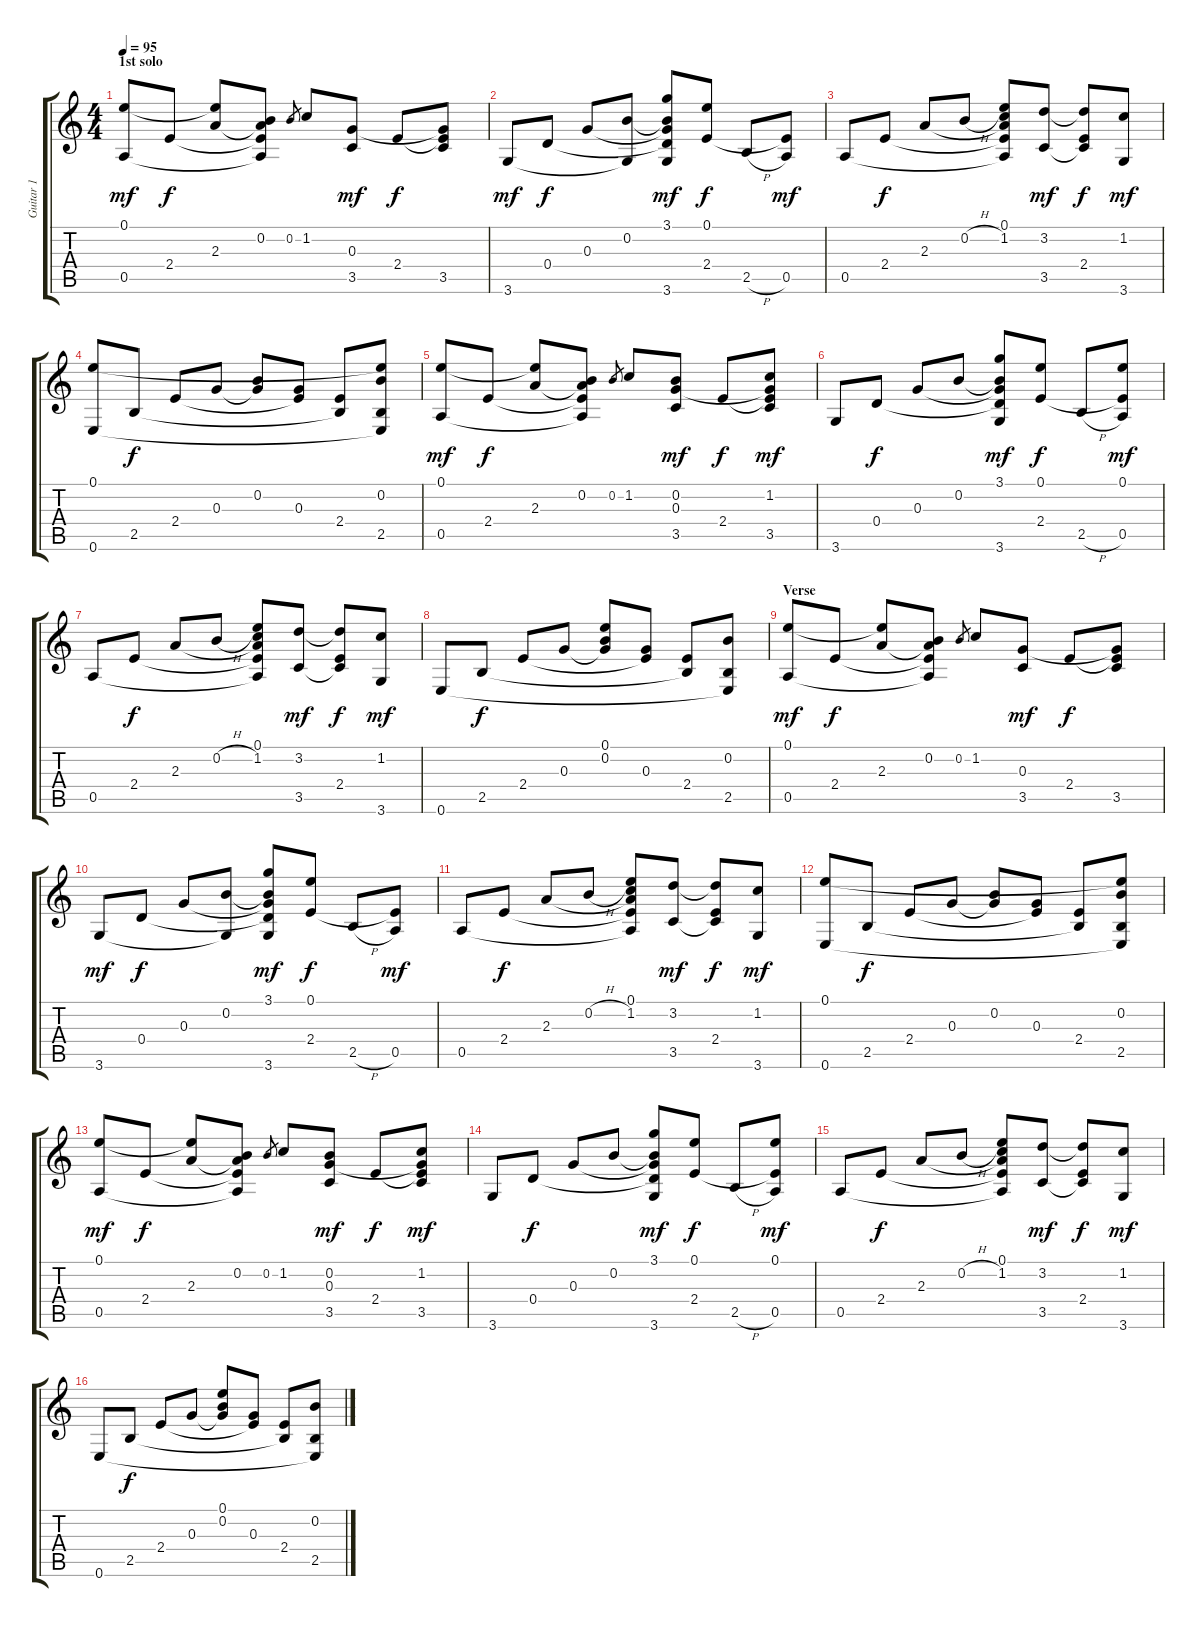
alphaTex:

\track ("Guitar 1" "Guitar 1") {instrument electricguitarclean}
\staff {score tabs}
\tuning (E4 B3 G3 D3 A2 E2) {hide}
\ts (4 4)
\section ("" "1st solo")
\tempo 95
\clef g2
\ks c
(0.1 0.5).8{dy mf instrument electricguitarclean} 2.4.8{dy f} (0.1{t} 2.3).8 (0.2 2.3{t} 2.4{t} 0.5{t}).8 0.2.8{gr} 1.2.8 (0.3 3.5).8{dy mf} 2.4.8{dy f} (0.3{t} 2.4{t} 3.5).8 |
3.6.8{dy mf} 0.4.8{dy f} 0.3.8 (0.2 3.6{t}).8 (3.1 0.2{t} 0.3{t} 0.4{t} 3.6).8{dy mf} (0.1 2.4).8{dy f} 2.5{h}.8 (2.4{t} 0.5).8{dy mf} |
0.5.8 2.4.8{dy f} 2.3.8 0.2{h}.8 (0.1 1.2 2.3{t} 2.4{t} 0.5{t}).8 (3.2 3.5).8{dy mf} (3.2{t} 2.4 3.5{t}).8{dy f} (1.2 3.6).8{dy mf} |
(0.1 0.6).8 2.5.8{dy f} 2.4.8 0.3.8 (0.2 0.3{t}).8 (0.3 2.4{t}).8 (2.4 2.5{t}).8 (0.1{t} 0.2 2.5 0.6{t}).8 |
(0.1 0.5).8{dy mf} 2.4.8{dy f} (0.1{t} 2.3).8 (0.2 2.3{t} 2.4{t} 0.5{t}).8 0.2.8{gr} 1.2.8 (0.2 0.3 3.5).8{dy mf} 2.4.8{dy f} (1.2 0.3{t} 2.4{t} 3.5).8{dy mf} |
3.6.8 0.4.8{dy f} 0.3.8 0.2.8 (3.1 0.2{t} 0.3{t} 0.4{t} 3.6).8{dy mf} (0.1 2.4).8{dy f} 2.5{h}.8 (0.1 2.4{t} 0.5).8{dy mf} |
0.5.8 2.4.8{dy f} 2.3.8 0.2{h}.8 (0.1 1.2 2.3{t} 2.4{t} 0.5{t}).8 (3.2 3.5).8{dy mf} (3.2{t} 2.4 3.5{t}).8{dy f} (1.2 3.6).8{dy mf} |
0.6.8 2.5.8{dy f} 2.4.8 0.3.8 (0.1 0.2 0.3{t}).8 (0.3 2.4{t}).8 (2.4 2.5{t}).8 (0.2 2.5 0.6{t}).8 |
\section ("" "Verse")
(0.1 0.5).8{dy mf instrument electricguitarjazz} 2.4.8{dy f} (0.1{t} 2.3).8 (0.2 2.3{t} 2.4{t} 0.5{t}).8 0.2.8{gr} 1.2.8 (0.3 3.5).8{dy mf} 2.4.8{dy f} (0.3{t} 2.4{t} 3.5).8 |
3.6.8{dy mf} 0.4.8{dy f} 0.3.8 (0.2 3.6{t}).8 (3.1 0.2{t} 0.3{t} 0.4{t} 3.6).8{dy mf} (0.1 2.4).8{dy f} 2.5{h}.8 (2.4{t} 0.5).8{dy mf} |
0.5.8 2.4.8{dy f} 2.3.8 0.2{h}.8 (0.1 1.2 2.3{t} 2.4{t} 0.5{t}).8 (3.2 3.5).8{dy mf} (3.2{t} 2.4 3.5{t}).8{dy f} (1.2 3.6).8{dy mf} |
(0.1 0.6).8 2.5.8{dy f} 2.4.8 0.3.8 (0.2 0.3{t}).8 (0.3 2.4{t}).8 (2.4 2.5{t}).8 (0.1{t} 0.2 2.5 0.6{t}).8 |
(0.1 0.5).8{dy mf} 2.4.8{dy f} (0.1{t} 2.3).8 (0.2 2.3{t} 2.4{t} 0.5{t}).8 0.2.8{gr} 1.2.8 (0.2 0.3 3.5).8{dy mf} 2.4.8{dy f} (1.2 0.3{t} 2.4{t} 3.5).8{dy mf} |
3.6.8 0.4.8{dy f} 0.3.8 0.2.8 (3.1 0.2{t} 0.3{t} 0.4{t} 3.6).8{dy mf} (0.1 2.4).8{dy f} 2.5{h}.8 (0.1 2.4{t} 0.5).8{dy mf} |
0.5.8 2.4.8{dy f} 2.3.8 0.2{h}.8 (0.1 1.2 2.3{t} 2.4{t} 0.5{t}).8 (3.2 3.5).8{dy mf} (3.2{t} 2.4 3.5{t}).8{dy f} (1.2 3.6).8{dy mf} |
0.6.8 2.5.8{dy f} 2.4.8 0.3.8 (0.1 0.2 0.3{t}).8 (0.3 2.4{t}).8 (2.4 2.5{t}).8 (0.2 2.5 0.6{t}).8
